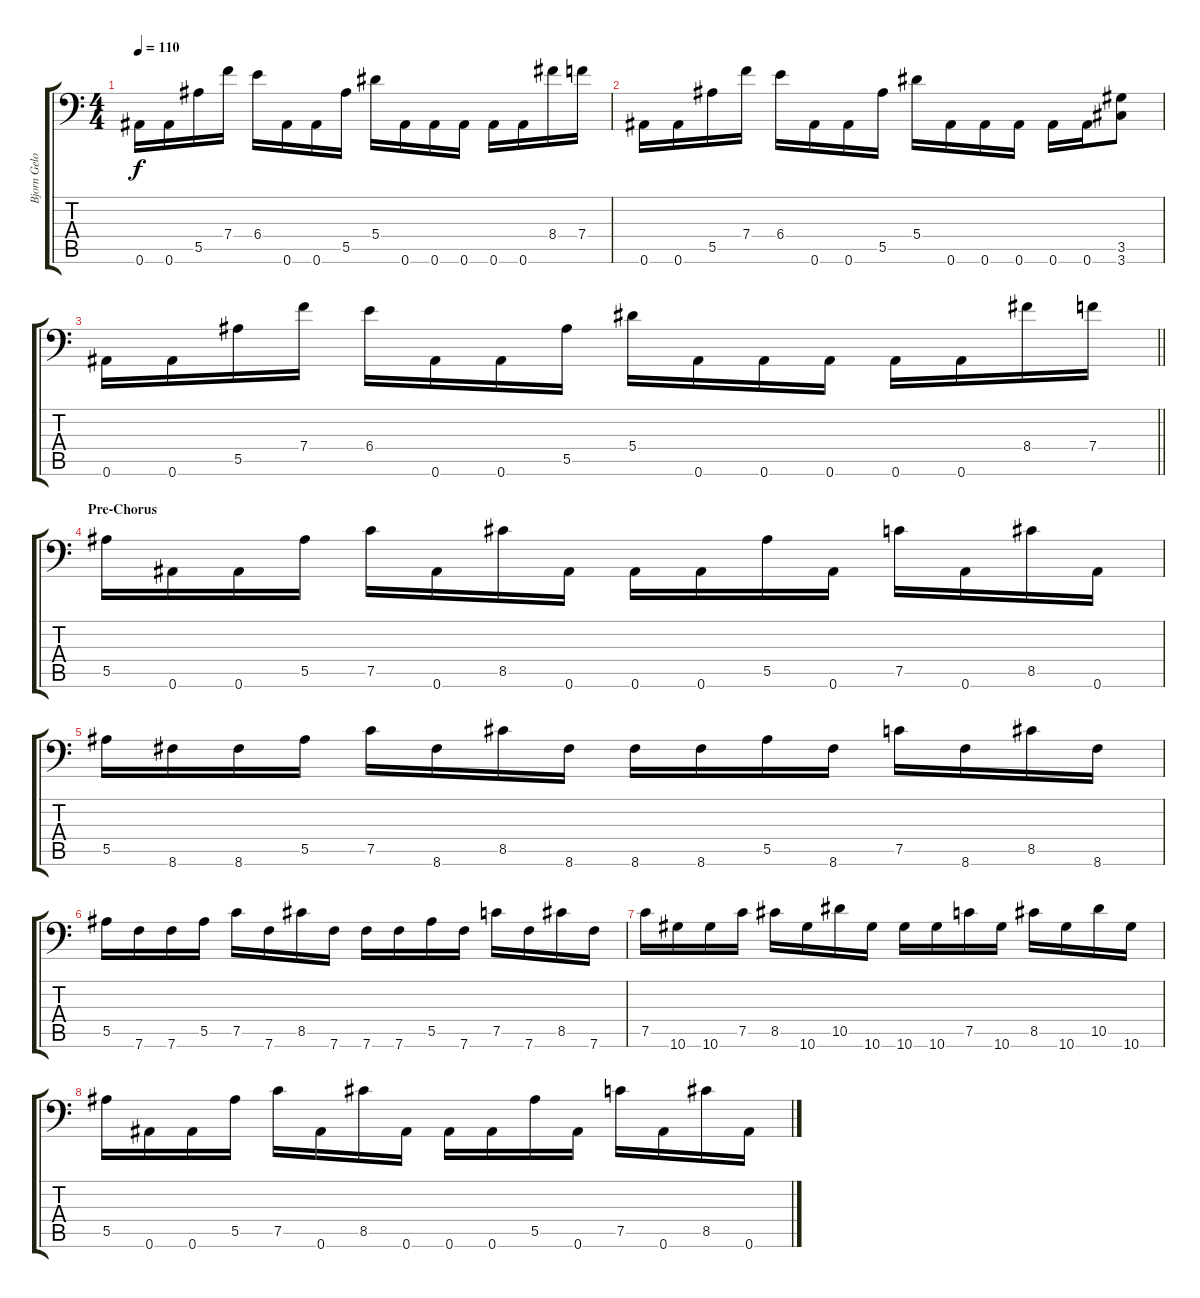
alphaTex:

\track ("Bjorn Gelotte" "Bjorn Gelo") {instrument distortionguitar}
\staff {score tabs}
\tuning (C4 G3 Eb3 Bb2 F2 Bb1) {hide}
\ts (4 4)
\tempo 110
\clef f4
\ks c
0.6.16{dy f} 0.6.16 5.5.16 7.4.16 6.4.16 0.6.16 0.6.16 5.5.16 5.4.16 0.6.16 0.6.16 0.6.16 0.6.16 0.6.16 8.4.16 7.4.16 |
0.6.16 0.6.16 5.5.16 7.4.16 6.4.16 0.6.16 0.6.16 5.5.16 5.4.16 0.6.16 0.6.16 0.6.16 0.6.16 0.6.16 (3.5 3.6).8 |
\barLineRight lightlight
0.6.16 0.6.16 5.5.16 7.4.16 6.4.16 0.6.16 0.6.16 5.5.16 5.4.16 0.6.16 0.6.16 0.6.16 0.6.16 0.6.16 8.4.16 7.4.16 |
\section ("" "Pre-Chorus")
5.5.16 0.6.16 0.6.16 5.5.16 7.5.16 0.6.16 8.5.16 0.6.16 0.6.16 0.6.16 5.5.16 0.6.16 7.5.16 0.6.16 8.5.16 0.6.16 |
5.5.16 8.6.16 8.6.16 5.5.16 7.5.16 8.6.16 8.5.16 8.6.16 8.6.16 8.6.16 5.5.16 8.6.16 7.5.16 8.6.16 8.5.16 8.6.16 |
5.5.16 7.6.16 7.6.16 5.5.16 7.5.16 7.6.16 8.5.16 7.6.16 7.6.16 7.6.16 5.5.16 7.6.16 7.5.16 7.6.16 8.5.16 7.6.16 |
7.5.16 10.6.16 10.6.16 7.5.16 8.5.16 10.6.16 10.5.16 10.6.16 10.6.16 10.6.16 7.5.16 10.6.16 8.5.16 10.6.16 10.5.16 10.6.16 |
5.5.16 0.6.16 0.6.16 5.5.16 7.5.16 0.6.16 8.5.16 0.6.16 0.6.16 0.6.16 5.5.16 0.6.16 7.5.16 0.6.16 8.5.16 0.6.16
